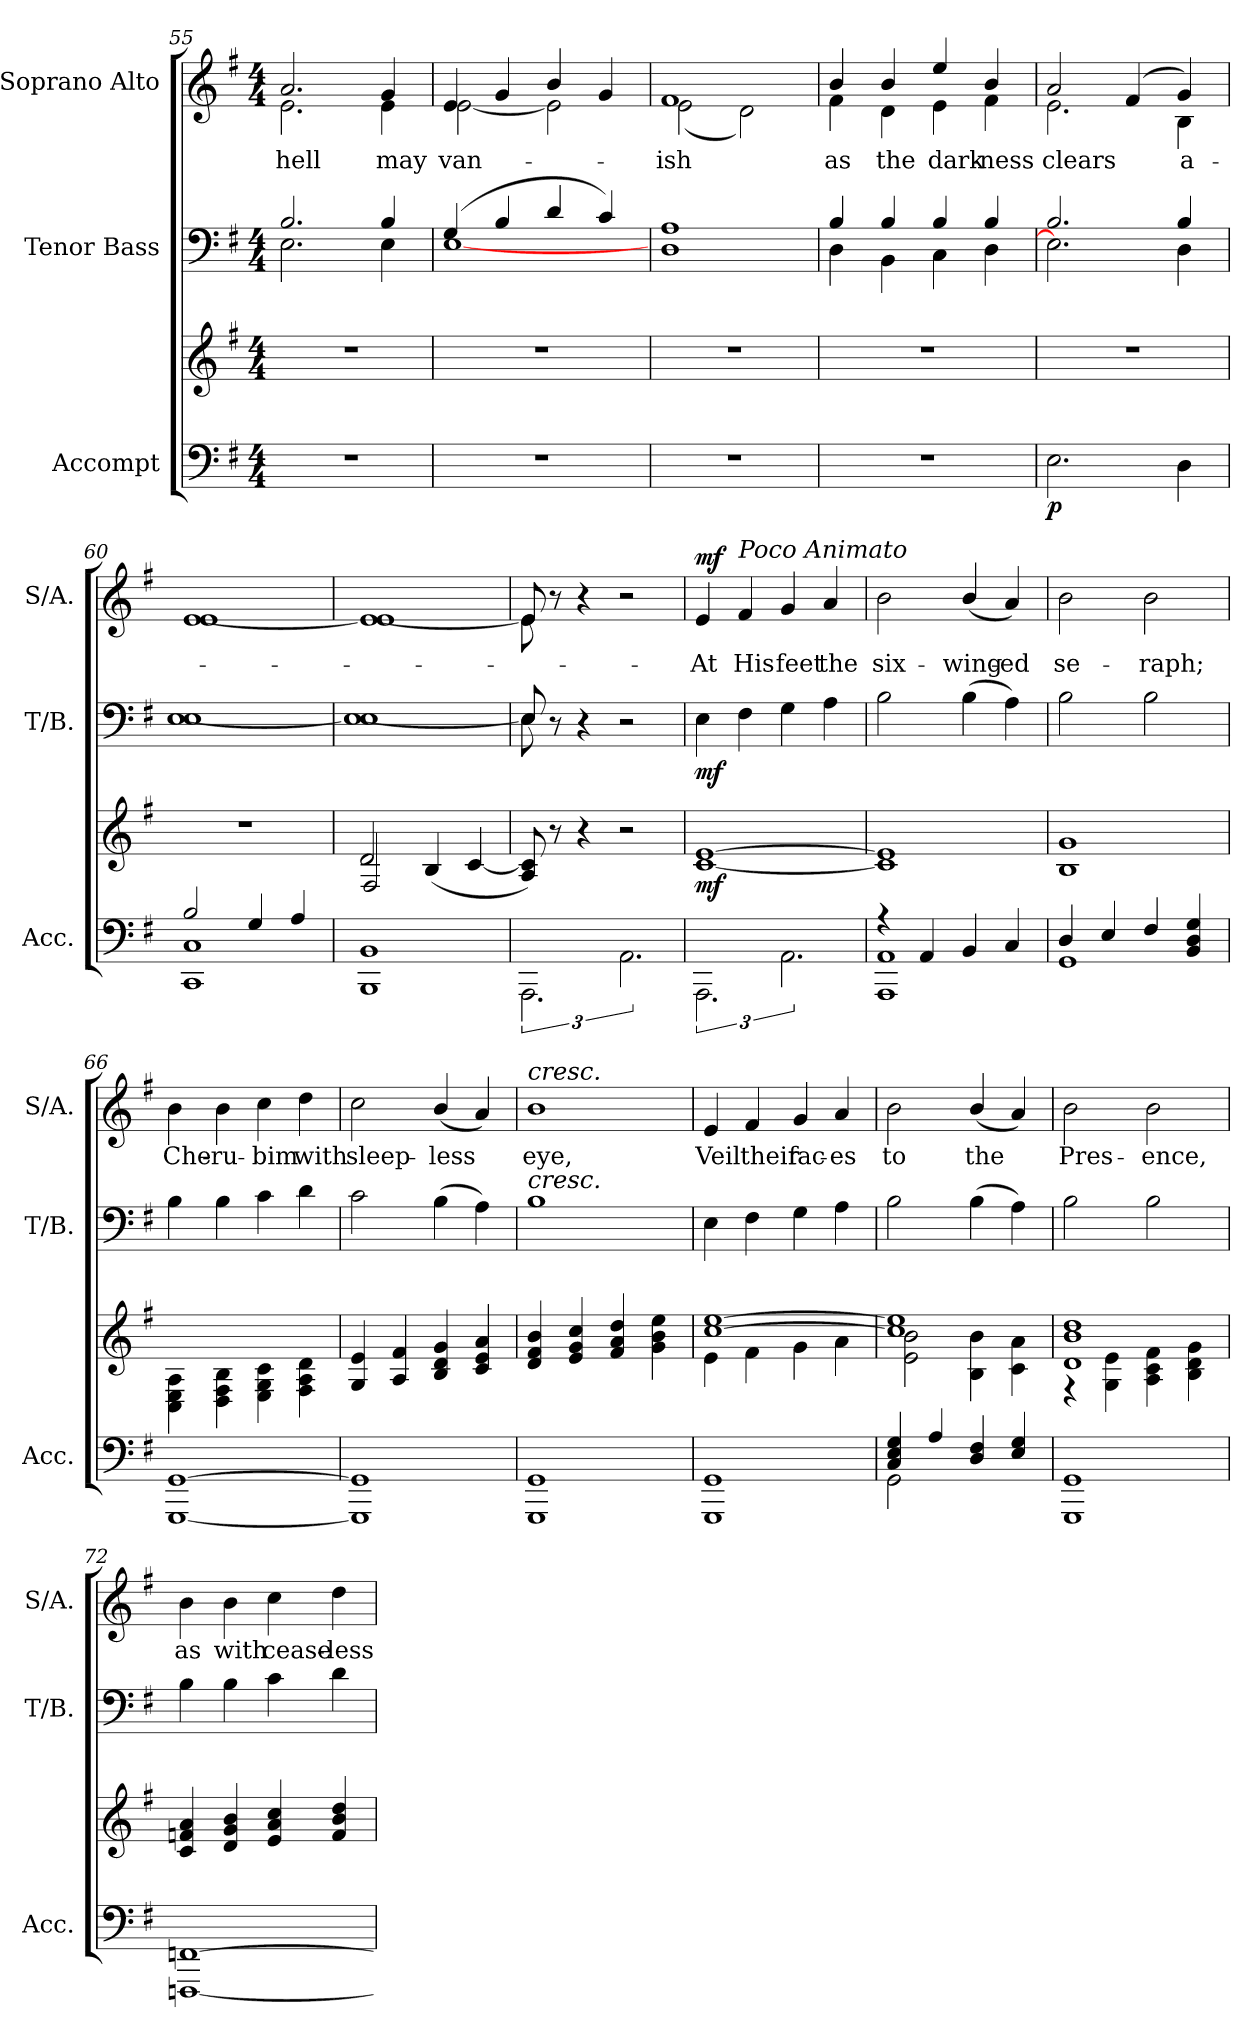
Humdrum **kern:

**kern	**kern	**dynam	**kern	**dynam	**kern	**text	**dynam
*part3	*part3	*part3	*part2	*part2	*part1	*part1	*part1
*staff4	*staff3	*staff3/4	*staff2	*staff2	*staff1	*staff1	*staff1
*I"Accompt	*	*	*I"Tenor Bass	*	*I"Soprano Alto	*	*
*I'Acc.	*	*	*I'T/B.	*	*I'S/A.	*	*
*clefF4	*clefG2	*	*clefF4	*	*clefG2	*	*
*k[f#]	*k[f#]	*	*k[f#]	*	*k[f#]	*	*
*G:	*G:	*	*G:	*	*G:	*	*
*M4/4	*M4/4	*	*M4/4	*	*M4/4	*	*
=55	=55	=55	=55	=55	=55	=55	=55
*	*	*	*^	*	*	*	*
!	!	!	!	!	!	!	!LO:LY:b	!
*	*	*	*	*	*	*^	*	*
1r	1r	.	2.B/	2.E\	.	2.a/	2.e\	hell	.
!	!	!	!	!	!	!	!	!LO:LY:b	!
.	.	.	4B/	4E\	.	4g/	4e\	may	.
=56	=56	=56	=56	=56	=56	=56	=56	=56	=56
!	!	!	!	!	!	!	!	!LO:LY:b	!
1r	1r	.	(>4G/	[1E	.	4e/	[2e\	van-	.
.	.	.	4B/	.	.	4g/	.	.	.
.	.	.	4d/	.	.	4b/	2e\]	.	.
.	.	.	4c/)	.	.	4g/	.	.	.
*	*	*	*v	*v	*	*	*	*	*
!!LO:LB:g=z	!!
=57	=57	=57	=57	=57	=57	=57	=57	=57
!	!	!	!	!	!	!	!LO:LY:b	!
1r	1r	.	1D 1A	.	1f#	(<2e\	-ish	.
.	.	.	.	.	.	2d\)	.	.
=58	=58	=58	=58	=58	=58	=58	=58	=58
*	*	*	*^	*	*	*	*	*
!	!	!	!	!	!	!	!	!LO:LY:b	!
1r	1r	.	4B/	4D\	.	4b/	4f#\	as	.
!	!	!	!	!	!	!	!	!LO:LY:b	!
.	.	.	4B/	4BB\	.	4b/	4d\	the	.
!	!	!	!	!	!	!	!	!LO:LY:b	!
.	.	.	4B/	4C\	.	4ee/	4e\	dark-	.
!	!	!	!	!	!	!	!	!LO:LY:b	!
.	.	.	4B/	4D\	.	4b/	4f#\	-ness	.
=59	=59	=59	=59	=59	=59	=59	=59	=59	=59
!	!	!LO:DY:b=2	!	!	!	!	!	!LO:LY:b	!
2.E\	1r	p	2.B/	2.E\]	.	2a/	2.e\	clears	.
.	.	.	.	.	.	(>4f#/	.	.	.
!	!	!	!	!	!	!	!	!LO:LY:b	!
4D\	.	.	4B/	4D\	.	4g/)	4B\	a-	.
*	*	*	*v	*v	*	*	*	*	*
*	*	*	*	*	*v	*v	*	*
=60	=60	=60	=60	=60	=60	=60	=60
*^	*	*	*	*	*	*	*
2B/	1CC 1C	1r	.	[1E 1E	.	[1e 1e	.	.
4G/	.	.	.	.	.	.	.	.
4A/	.	.	.	.	.	.	.	.
*v	*v	*	*	*	*	*	*	*
=61	=61	=61	=61	=61	=61	=61	=61
*	*^	*	*	*	*	*	*
1BBB 1BB	2d/	2F#/	.	1E_ 1E	.	1e_ 1e	.	.
.	(>4B/	2ryy	.	.	.	.	.	.
.	[4c/	.	.	.	.	.	.	.
*	*v	*v	*	*	*	*	*	*
=62	=62	=62	=62	=62	=62	=62	=62
*^	*	*	*^	*	*^	*	*
1ryy	3.AAA	8A/ 8c/])	.	8E/]	8E\	.	8e/]	8e\	.	.
.	.	8r	.	8ryy	8r	.	8ryy	8r	.	.
.	.	4r	.	4ryy	4r	.	4ryy	4r	.	.
.	3.AA	2r	.	2ryy	2r	.	2ryy	2r	.	.
=63	=63	=63	=63	=63	=63	=63	=63	=63	=63	=63
!	!	!	!	!	!	!	!LO:TX:a:t=VERSE IV.	!	!	!
!	!	!	!LO:DY:b	!	!	!LO:DY:b	!	!	!LO:LY:b	!LO:DY:b
*	*	*	*	*v	*v	*	*	*	*	*
*	*	*	*	*	*	*v	*v	*	*
1ryy	3.AAA	[1c [1e	mf	4E\	mf	4e/	At	mf
!	!	!	!	!	!	!LO:TX:a:i:t=Poco Animato	!	!
!	!	!	!	!	!	!	!LO:LY:b	!
.	.	.	.	4F#\	.	4f#/	His	.
!	!	!	!	!	!	!	!LO:LY:b	!
.	3.AA	.	.	4G\	.	4g/	feet	.
!	!	!	!	!	!	!	!LO:LY:b	!
.	.	.	.	4A\	.	4a/	the	.
!!LO:LB:g=z
=64	=64	=64	=64	=64	=64	=64	=64	=64
!	!	!	!	!	!	!	!LO:LY:b	!
4r	1AAA 1AA	1c] 1e]	.	2B\	.	2b\	six-	.
4AA/	.	.	.	.	.	.	.	.
!	!	!	!	!	!	!	!LO:LY:b	!
4BB/	.	.	.	(>4B\	.	(<4b/	-wing-	.
!	!	!	!	!	!	!	!LO:LY:b	!
4C/	.	.	.	4A\)	.	4a/)	-ed	.
=65	=65	=65	=65	=65	=65	=65	=65	=65
!	!	!	!	!	!	!	!LO:LY:b	!
4D/	1GG	1B 1g	.	2B\	.	2b\	se-	.
4E/	.	.	.	.	.	.	.	.
!	!	!	!	!	!	!	!LO:LY:b	!
4F#/	.	.	.	2B\	.	2b\	-raph;	.
4BB/ 4D/ 4G/	.	.	.	.	.	.	.	.
*v	*v	*	*	*	*	*	*	*
=66	=66	=66	=66	=66	=66	=66	=66
!	!	!	!	!	!	!LO:LY:b	!
[1GGG [1GG	4C\ 4E\ 4A\	.	4B\	.	4b\	Che-	.
!	!	!	!	!	!	!LO:LY:b	!
.	4D\ 4F#\ 4B\	.	4B\	.	4b\	-ru-	.
!	!	!	!	!	!	!LO:LY:b	!
.	4E\ 4G\ 4c\	.	4c\	.	4cc\	-bim	.
!	!	!	!	!	!	!LO:LY:b	!
.	4F#\ 4A\ 4d\	.	4d\	.	4dd\	with	.
=67	=67	=67	=67	=67	=67	=67	=67
!	!	!	!	!	!	!LO:LY:b	!
1GGG] 1GG]	4G/ 4e/	.	2c\	.	2cc\	sleep-	.
.	4A/ 4f#/	.	.	.	.	.	.
!	!	!	!	!	!	!LO:LY:b	!
.	4B/ 4d/ 4g/	.	(>4B\	.	(<4b/	-less	.
.	4c/ 4e/ 4a/	.	4A\)	.	4a/)	.	.
=68	=68	=68	=68	=68	=68	=68	=68
!	!	!	!	!	!LO:TX:a:i:t=cresc.	!	!
!	!	!	!LO:TX:a:i:t=cresc.	!	!	!	!
!	!	!	!	!	!	!LO:LY:b	!
1GGG 1GG	4d/ 4f#/ 4b/	.	1B	.	1b	eye,	.
.	4e/ 4g/ 4cc/	.	.	.	.	.	.
.	4f#/ 4a/ 4dd/	.	.	.	.	.	.
.	4g\ 4b\ 4ee\	.	.	.	.	.	.
=69	=69	=69	=69	=69	=69	=69	=69
*	*^	*	*	*	*	*	*
!	!	!	!	!	!	!	!LO:LY:b	!
1GGG 1GG	[1cc [1ee	4e\	.	4E\	.	4e/	Veil	.
!	!	!	!	!	!	!	!LO:LY:b	!
.	.	4f#\	.	4F#\	.	4f#/	their	.
!	!	!	!	!	!	!	!LO:LY:b	!
.	.	4g\	.	4G\	.	4g/	fac-	.
!	!	!	!	!	!	!	!LO:LY:b	!
.	.	4a\	.	4A\	.	4a/	-es	.
!!LO:PB:g=z
=70	=70	=70	=70	=70	=70	=70	=70	=70
*^	*	*	*	*	*	*	*	*
!	!	!	!	!	!	!	!	!LO:LY:b	!
4C/ 4E/ 4G/	2GG\	1cc] 1ee]	2e\ 2b\	.	2B\	.	2b\	to	.
4A/	.	.	.	.	.	.	.	.	.
!	!	!	!	!	!	!	!	!LO:LY:b	!
4D/ 4F#/	2ryy	.	4B\ 4b\	.	(>4B\	.	(<4b/	the	.
4E/ 4G/	.	.	4c\ 4a\	.	4A\)	.	4a/)	.	.
*v	*v	*	*	*	*	*	*	*	*
=71	=71	=71	=71	=71	=71	=71	=71	=71
!	!	!	!	!	!	!	!LO:LY:b	!
1GGG 1GG	1d 1b 1dd	4r	.	2B\	.	2b\	Pres-	.
.	.	4G\ 4e\	.	.	.	.	.	.
!	!	!	!	!	!	!	!LO:LY:b	!
.	.	4A\ 4c\ 4f#\	.	2B\	.	2b\	-ence,	.
.	.	4B\ 4d\ 4g\	.	.	.	.	.	.
=72	=72	=72	=72	=72	=72	=72	=72	=72
!	!	!	!	!	!	!	!LO:LY:b	!
*	*v	*v	*	*	*	*	*	*
[1FFFn [1FFn	4c/ 4fn/ 4a/	.	4B\	.	4b\	as	.
!	!	!	!	!	!	!LO:LY:b	!
.	4d/ 4g/ 4b/	.	4B\	.	4b\	with	.
!	!	!	!	!	!	!LO:LY:b	!
.	4e/ 4a/ 4cc/	.	4c\	.	4cc\	cease-	.
!	!	!	!	!	!	!LO:LY:b	!
.	4f/ 4b/ 4dd/	.	4d\	.	4dd\	-less	.
=	=	=	=	=	=	=	=
*-	*-	*-	*-	*-	*-	*-	*-
